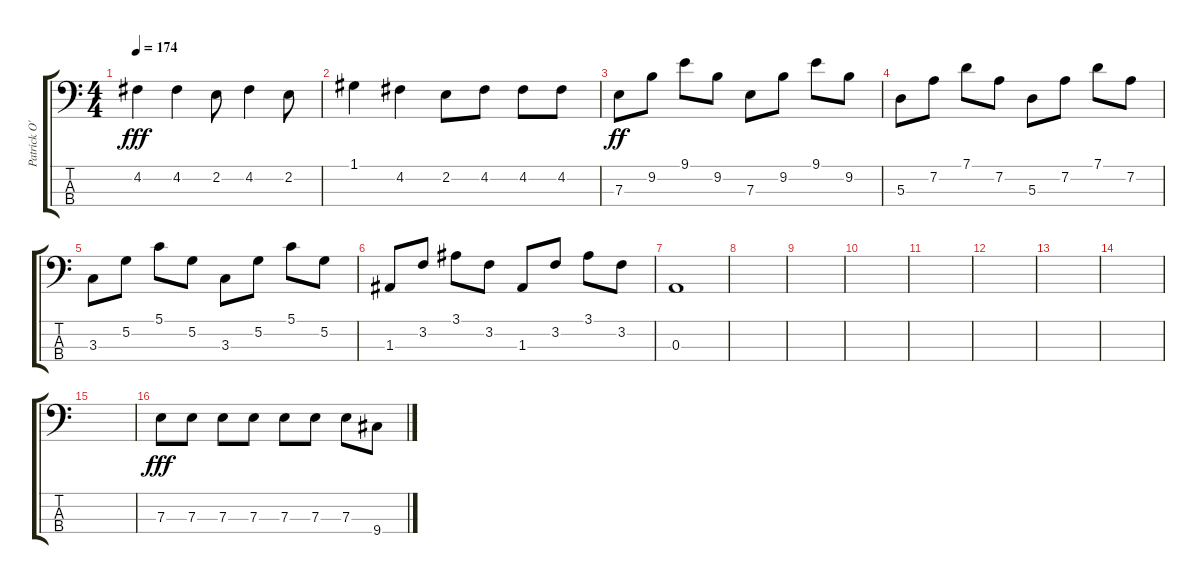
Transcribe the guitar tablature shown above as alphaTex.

\track ("Patrick O'Hearn" "Patrick O'") {instrument electricbassfinger bank 255}
\staff {score tabs}
\tuning (G2 D2 A1 E1) {hide}
\ts (4 4)
\tempo 174
\clef f4
\ks c
4.2.4{dy fff} 4.2.4 2.2.8 4.2.4 2.2.8 |
1.1.4 4.2.4 2.2.8 4.2.8 4.2.8 4.2.8 |
7.3.8{dy ff} 9.2.8 9.1.8 9.2.8 7.3.8 9.2.8 9.1.8 9.2.8 |
5.3.8 7.2.8 7.1.8 7.2.8 5.3.8 7.2.8 7.1.8 7.2.8 |
3.3.8 5.2.8 5.1.8 5.2.8 3.3.8 5.2.8 5.1.8 5.2.8 |
1.3.8 3.2.8 3.1.8 3.2.8 1.3.8 3.2.8 3.1.8 3.2.8 |
0.3.1 |
|
|
|
|
|
|
|
|
7.3.8{dy fff} 7.3.8 7.3.8 7.3.8 7.3.8 7.3.8 7.3.8 9.4.8
